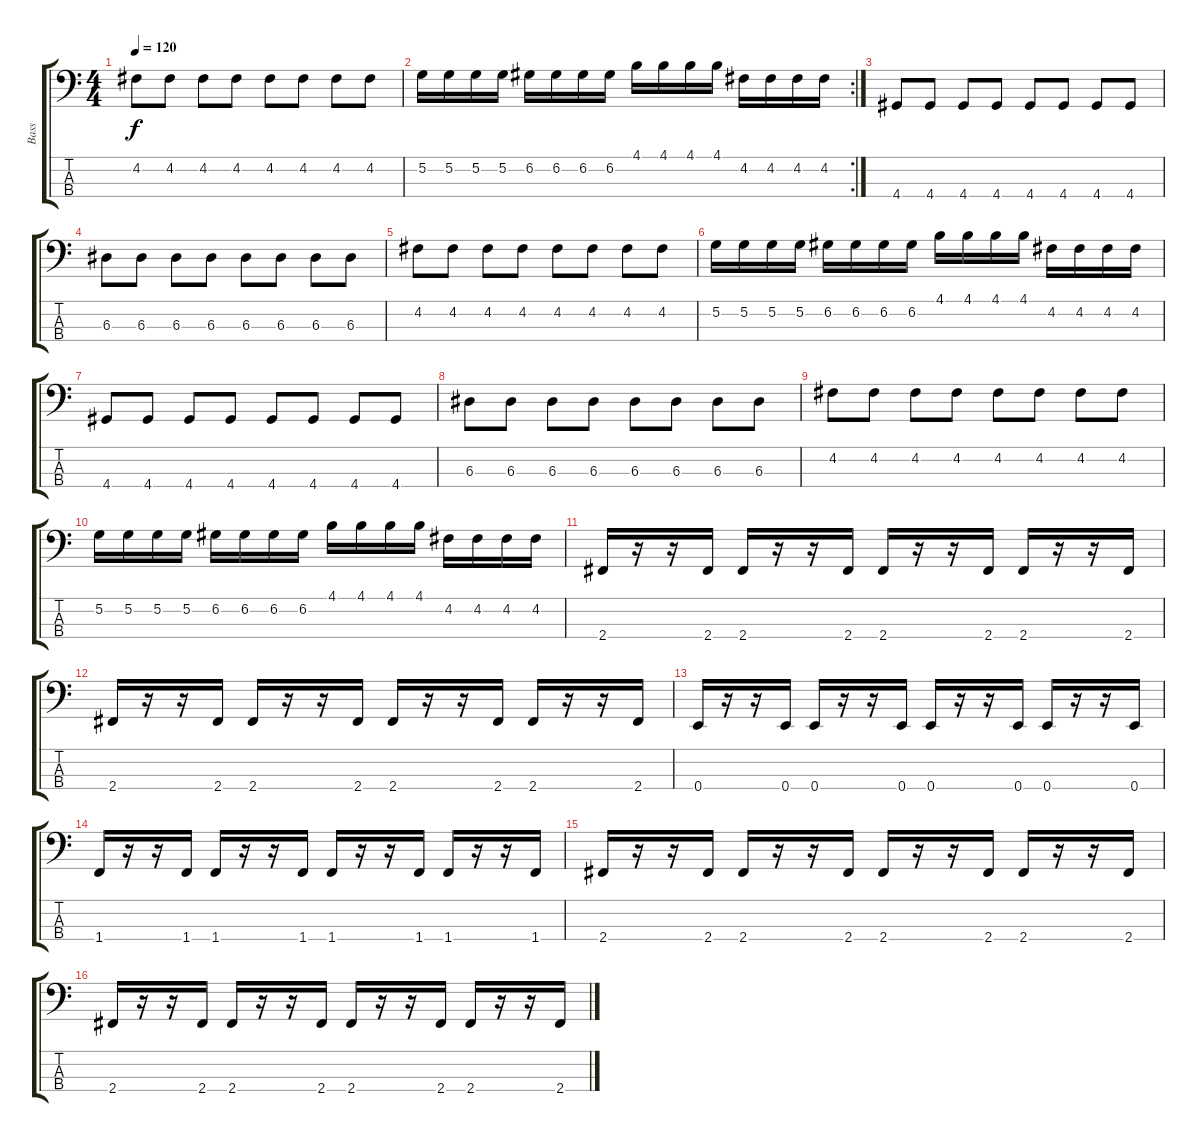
\track ("Bass" "Bass") {instrument electricbassfinger}
\staff {score tabs}
\tuning (G2 D2 A1 E1) {hide}
\ts (4 4)
\tempo 120
\clef f4
\ks c
4.2.8{dy f} 4.2.8 4.2.8 4.2.8 4.2.8 4.2.8 4.2.8 4.2.8 |
\rc 2
5.2.16 5.2.16 5.2.16 5.2.16 6.2.16 6.2.16 6.2.16 6.2.16 4.1.16 4.1.16 4.1.16 4.1.16 4.2.16 4.2.16 4.2.16 4.2.16 |
4.4.8 4.4.8 4.4.8 4.4.8 4.4.8 4.4.8 4.4.8 4.4.8 |
6.3.8 6.3.8 6.3.8 6.3.8 6.3.8 6.3.8 6.3.8 6.3.8 |
4.2.8 4.2.8 4.2.8 4.2.8 4.2.8 4.2.8 4.2.8 4.2.8 |
5.2.16 5.2.16 5.2.16 5.2.16 6.2.16 6.2.16 6.2.16 6.2.16 4.1.16 4.1.16 4.1.16 4.1.16 4.2.16 4.2.16 4.2.16 4.2.16 |
4.4.8 4.4.8 4.4.8 4.4.8 4.4.8 4.4.8 4.4.8 4.4.8 |
6.3.8 6.3.8 6.3.8 6.3.8 6.3.8 6.3.8 6.3.8 6.3.8 |
4.2.8 4.2.8 4.2.8 4.2.8 4.2.8 4.2.8 4.2.8 4.2.8 |
5.2.16 5.2.16 5.2.16 5.2.16 6.2.16 6.2.16 6.2.16 6.2.16 4.1.16 4.1.16 4.1.16 4.1.16 4.2.16 4.2.16 4.2.16 4.2.16 |
2.4.16 r.16 r.16 2.4.16 2.4.16 r.16 r.16 2.4.16 2.4.16 r.16 r.16 2.4.16 2.4.16 r.16 r.16 2.4.16 |
2.4.16 r.16 r.16 2.4.16 2.4.16 r.16 r.16 2.4.16 2.4.16 r.16 r.16 2.4.16 2.4.16 r.16 r.16 2.4.16 |
0.4.16 r.16 r.16 0.4.16 0.4.16 r.16 r.16 0.4.16 0.4.16 r.16 r.16 0.4.16 0.4.16 r.16 r.16 0.4.16 |
1.4.16 r.16 r.16 1.4.16 1.4.16 r.16 r.16 1.4.16 1.4.16 r.16 r.16 1.4.16 1.4.16 r.16 r.16 1.4.16 |
2.4.16 r.16 r.16 2.4.16 2.4.16 r.16 r.16 2.4.16 2.4.16 r.16 r.16 2.4.16 2.4.16 r.16 r.16 2.4.16 |
2.4.16 r.16 r.16 2.4.16 2.4.16 r.16 r.16 2.4.16 2.4.16 r.16 r.16 2.4.16 2.4.16 r.16 r.16 2.4.16
